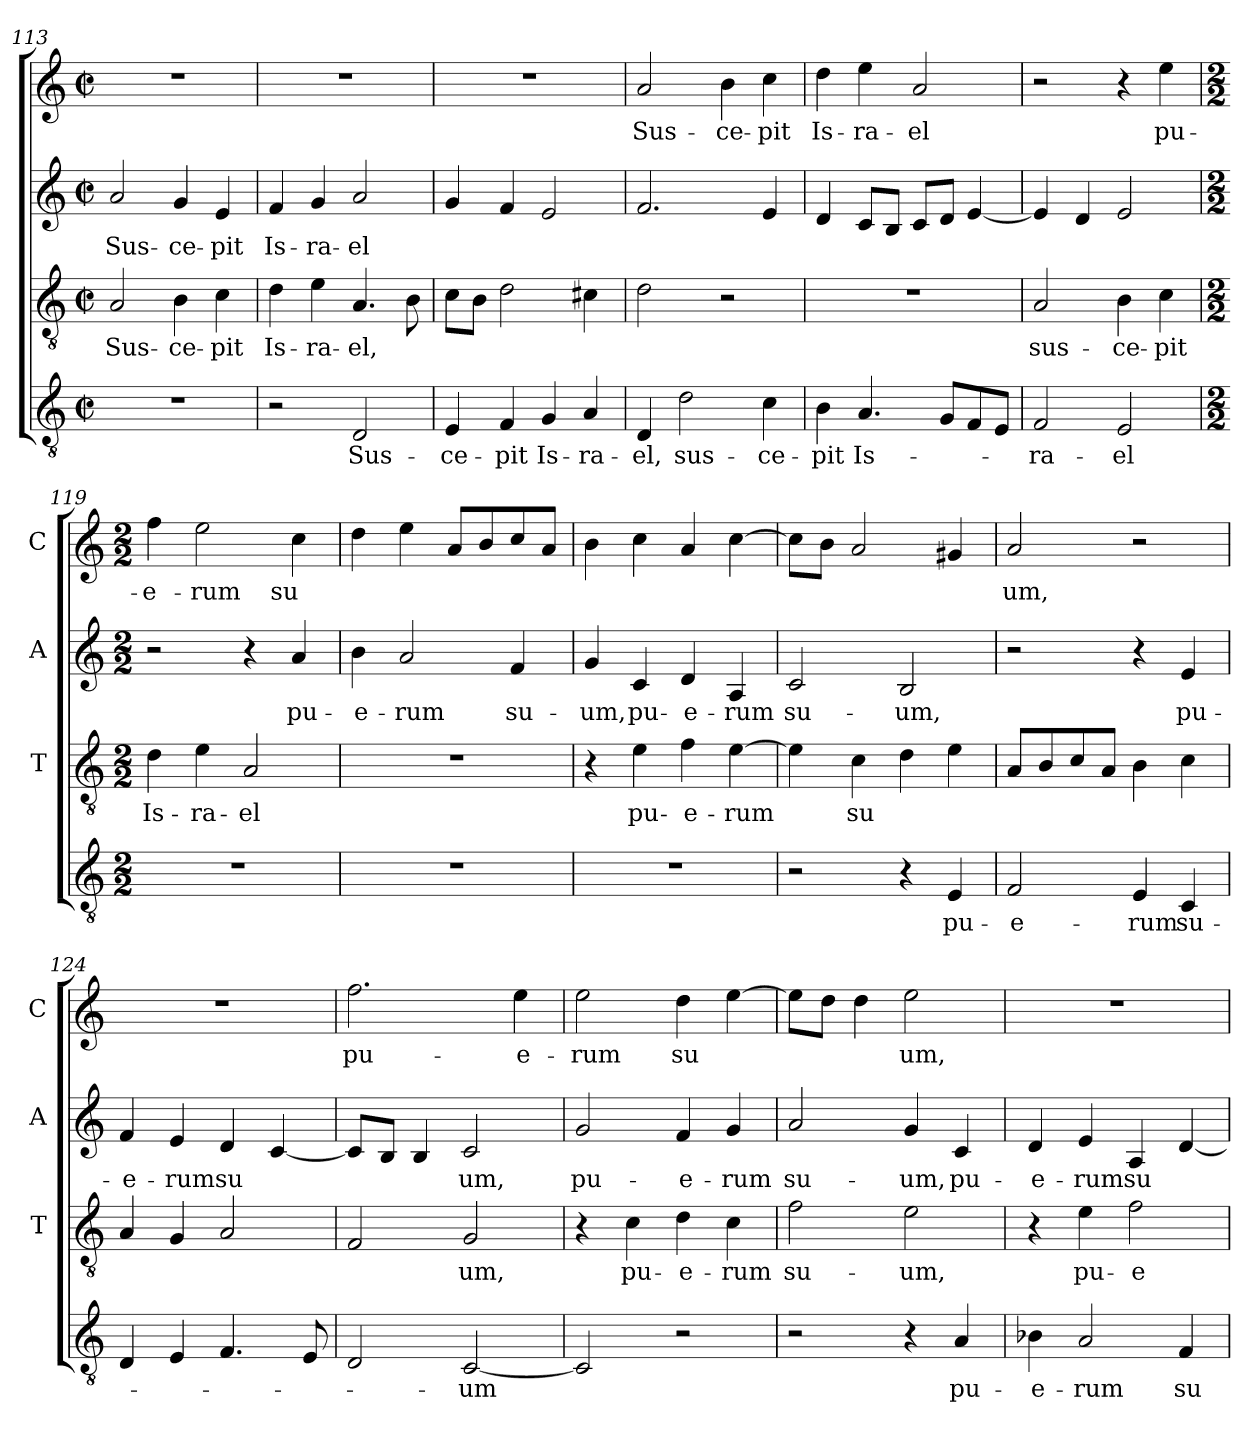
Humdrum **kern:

**kern	**text	**kern	**text	**kern	**text	**kern	**text
*part4	*part4	*part3	*part3	*part2	*part2	*part1	*part1
*staff4	*staff4	*staff3	*staff3	*staff2	*staff2	*staff1	*staff1
*	*	*I'T	*	*I'A	*	*I'C	*
!!LO:LB:g=z
*clefGv2	*	*clefGv2	*	*clefG2	*	*clefG2	*
*k[]	*	*k[]	*	*k[]	*	*k[]	*
*C:	*	*C:	*	*C:	*	*C:	*
*M2/2	*	*M2/2	*	*M2/2	*	*M2/2	*
*met(c|)	*	*met(c|)	*	*met(c|)	*	*met(c|)	*
=113	=113	=113	=113	=113	=113	=113	=113
!	!	!	!LO:LY:b	!	!LO:LY:b	!	!
1r	.	2A/	Sus-	2a/	Sus-	1r	.
!	!	!	!LO:LY:b	!	!LO:LY:b	!	!
.	.	4B\	-ce-	4g/	-ce-	.	.
!	!	!	!LO:LY:b	!	!LO:LY:b	!	!
.	.	4c\	-pit	4e/	-pit	.	.
=114	=114	=114	=114	=114	=114	=114	=114
!	!	!	!LO:LY:b	!	!LO:LY:b	!	!
2r	.	4d\	Is-	4f/	Is-	1r	.
!	!	!	!LO:LY:b	!	!LO:LY:b	!	!
.	.	4e\	-ra-	4g/	-ra-	.	.
!	!LO:LY:b	!	!LO:LY:b	!	!LO:LY:b	!	!
2D/	Sus-	4.A/	-el,	2a/	-el	.	.
.	.	8B\	.	.	.	.	.
=115	=115	=115	=115	=115	=115	=115	=115
!	!LO:LY:b	!	!	!	!	!	!
4E/	-ce-	8c\L	.	4g/	.	1r	.
.	.	8B\J	.	.	.	.	.
!	!LO:LY:b	!	!	!	!	!	!
4F/	-pit	2d\	.	4f/	.	.	.
!	!LO:LY:b	!	!	!	!	!	!
4G/	Is-	.	.	2e/	.	.	.
!	!LO:LY:b	!	!	!	!	!	!
4A/	-ra-	4c#\	.	.	.	.	.
=116	=116	=116	=116	=116	=116	=116	=116
!	!LO:LY:b	!	!	!	!	!	!LO:LY:b
4D/	-el,	2d\	.	2.f/	.	2a/	Sus-
!	!LO:LY:b	!	!	!	!	!	!
2d\	sus-	.	.	.	.	.	.
!	!	!	!	!	!	!	!LO:LY:b
.	.	2r	.	.	.	4b\	-ce-
!	!LO:LY:b	!	!	!	!	!	!LO:LY:b
4c\	-ce-	.	.	4e/	.	4cc\	-pit
=117	=117	=117	=117	=117	=117	=117	=117
!	!LO:LY:b	!	!	!	!	!	!LO:LY:b
4B\	-pit	1r	.	4d/	.	4dd\	Is-
!	!LO:LY:b	!	!	!	!	!	!LO:LY:b
4.A/	Is-	.	.	8c/L	.	4ee\	-ra-
.	.	.	.	8B/J	.	.	.
!	!	!	!	!	!	!	!LO:LY:b
.	.	.	.	8c/L	.	2a/	-el
8G/L	.	.	.	8d/J	.	.	.
8F/	.	.	.	[4e/	.	.	.
8E/J	.	.	.	.	.	.	.
=118	=118	=118	=118	=118	=118	=118	=118
!	!LO:LY:b	!	!LO:LY:b	!	!	!	!
2F/	-ra-	2A/	sus-	4e/]	.	2r	.
.	.	.	.	4d/	.	.	.
!	!LO:LY:b	!	!LO:LY:b	!	!	!	!
2E/	-el	4B\	-ce-	2e/	.	4r	.
!	!	!	!LO:LY:b	!	!	!	!LO:LY:b
.	.	4c\	-pit	.	.	4ee\	pu-
!!LO:LB:g=z
=119	=119	=119	=119	=119	=119	=119	=119
*M2/2	*	*M2/2	*	*M2/2	*	*M2/2	*
!	!	!	!LO:LY:b	!	!	!	!LO:LY:b
1r	.	4d\	Is-	2r	.	4ff\	-­e-
!	!	!	!LO:LY:b	!	!	!	!LO:LY:b
.	.	4e\	-ra-	.	.	2ee\	-rum
!	!	!	!LO:LY:b	!	!	!	!
.	.	2A/	-el	4r	.	.	.
!	!	!	!	!	!LO:LY:b	!	!LO:LY:b
.	.	.	.	4a/	pu-	4cc\	su
=120	=120	=120	=120	=120	=120	=120	=120
!	!	!	!	!	!LO:LY:b	!	!
1r	.	1r	.	4b\	-e-	4dd\	.
!	!	!	!	!	!LO:LY:b	!	!
.	.	.	.	2a/	-rum	4ee\	.
.	.	.	.	.	.	8a/L	.
.	.	.	.	.	.	8b/	.
!	!	!	!	!	!LO:LY:b	!	!
.	.	.	.	4f/	su-	8cc/	.
.	.	.	.	.	.	8a/J	.
=121	=121	=121	=121	=121	=121	=121	=121
!	!	!	!	!	!LO:LY:b	!	!
1r	.	4r	.	4g/	-um,	4b\	.
!	!	!	!LO:LY:b	!	!LO:LY:b	!	!
.	.	4e\	pu-	4c/	pu-	4cc\	.
!	!	!	!LO:LY:b	!	!LO:LY:b	!	!
.	.	4f\	-e-	4d/	-e-	4a/	.
!	!	!	!LO:LY:b	!	!LO:LY:b	!	!
.	.	[4e\	-rum	4A/	-rum	[4cc\	.
=122	=122	=122	=122	=122	=122	=122	=122
!	!	!	!	!	!LO:LY:b	!	!
2r	.	4e\]	.	2c/	su-	8cc\L]	.
.	.	.	.	.	.	8b\J	.
!	!	!	!LO:LY:b	!	!	!	!
.	.	4c\	su	.	.	2a/	.
!	!	!	!	!	!LO:LY:b	!	!
4r	.	4d\	.	2B/	-um,	.	.
!	!LO:LY:b	!	!	!	!	!	!
4E/	pu-	4e\	.	.	.	4g#/	.
=123	=123	=123	=123	=123	=123	=123	=123
!	!LO:LY:b	!	!	!	!	!	!LO:LY:b
2F/	-e-	8A/L	.	2r	.	2a/	um,
.	.	8B/	.	.	.	.	.
.	.	8c/	.	.	.	.	.
.	.	8A/J	.	.	.	.	.
!	!LO:LY:b	!	!	!	!	!	!
4E/	-rum	4B\	.	4r	.	2r	.
!	!LO:LY:b	!	!	!	!LO:LY:b	!	!
4C/	su-	4c\	.	4e/	pu-	.	.
=124	=124	=124	=124	=124	=124	=124	=124
!	!	!	!	!	!LO:LY:b	!	!
4D/	.	4A/	.	4f/	-e-	1r	.
!	!	!	!	!	!LO:LY:b	!	!
4E/	.	4G/	.	4e/	-rum	.	.
!	!	!	!	!	!LO:LY:b	!	!
4.F/	.	2A/	.	4d/	su	.	.
.	.	.	.	[4c/	.	.	.
8E/	.	.	.	.	.	.	.
!!LO:PB:g=z
=125	=125	=125	=125	=125	=125	=125	=125
!	!	!	!	!	!	!	!LO:LY:b
2D/	.	2F/	.	8c/L]	.	2.ff\	pu-
.	.	.	.	8B/J	.	.	.
.	.	.	.	4B/	.	.	.
!	!LO:LY:b	!	!LO:LY:b	!	!LO:LY:b	!	!
[2C/	-um	2G/	um,	2c/	um,	.	.
!	!	!	!	!	!	!	!LO:LY:b
.	.	.	.	.	.	4ee\	-e-
=126	=126	=126	=126	=126	=126	=126	=126
!	!	!	!	!	!LO:LY:b	!	!LO:LY:b
2C/]	.	4r	.	2g/	pu-	2ee\	-rum
!	!	!	!LO:LY:b	!	!	!	!
.	.	4c\	pu-	.	.	.	.
!	!	!	!LO:LY:b	!	!LO:LY:b	!	!LO:LY:b
2r	.	4d\	-e-	4f/	-e-	4dd\	su
!	!	!	!LO:LY:b	!	!LO:LY:b	!	!
.	.	4c\	-rum	4g/	-rum	[4ee\	.
=127	=127	=127	=127	=127	=127	=127	=127
!	!	!	!LO:LY:b	!	!LO:LY:b	!	!
2r	.	2f\	su-	2a/	su-	8ee\L]	.
.	.	.	.	.	.	8dd\J	.
.	.	.	.	.	.	4dd\	.
!	!	!	!LO:LY:b	!	!LO:LY:b	!	!LO:LY:b
4r	.	2e\	-um,	4g/	-um,	2ee\	um,
!	!LO:LY:b	!	!	!	!LO:LY:b	!	!
4A/	pu-	.	.	4c/	pu-	.	.
=128	=128	=128	=128	=128	=128	=128	=128
!	!LO:LY:b	!	!	!	!LO:LY:b	!	!
4B-\	-e-	4r	.	4d/	-e-	1r	.
!	!LO:LY:b	!	!LO:LY:b	!	!LO:LY:b	!	!
2A/	-rum	4e\	pu-	4e/	-rum	.	.
!	!	!	!LO:LY:b	!	!LO:LY:b	!	!
.	.	2f\	-e-	4A/	su	.	.
!	!LO:LY:b	!	!	!	!	!	!
4F/	su-	.	.	[4d/	.	.	.
=	=	=	=	=	=	=	=
*-	*-	*-	*-	*-	*-	*-	*-
